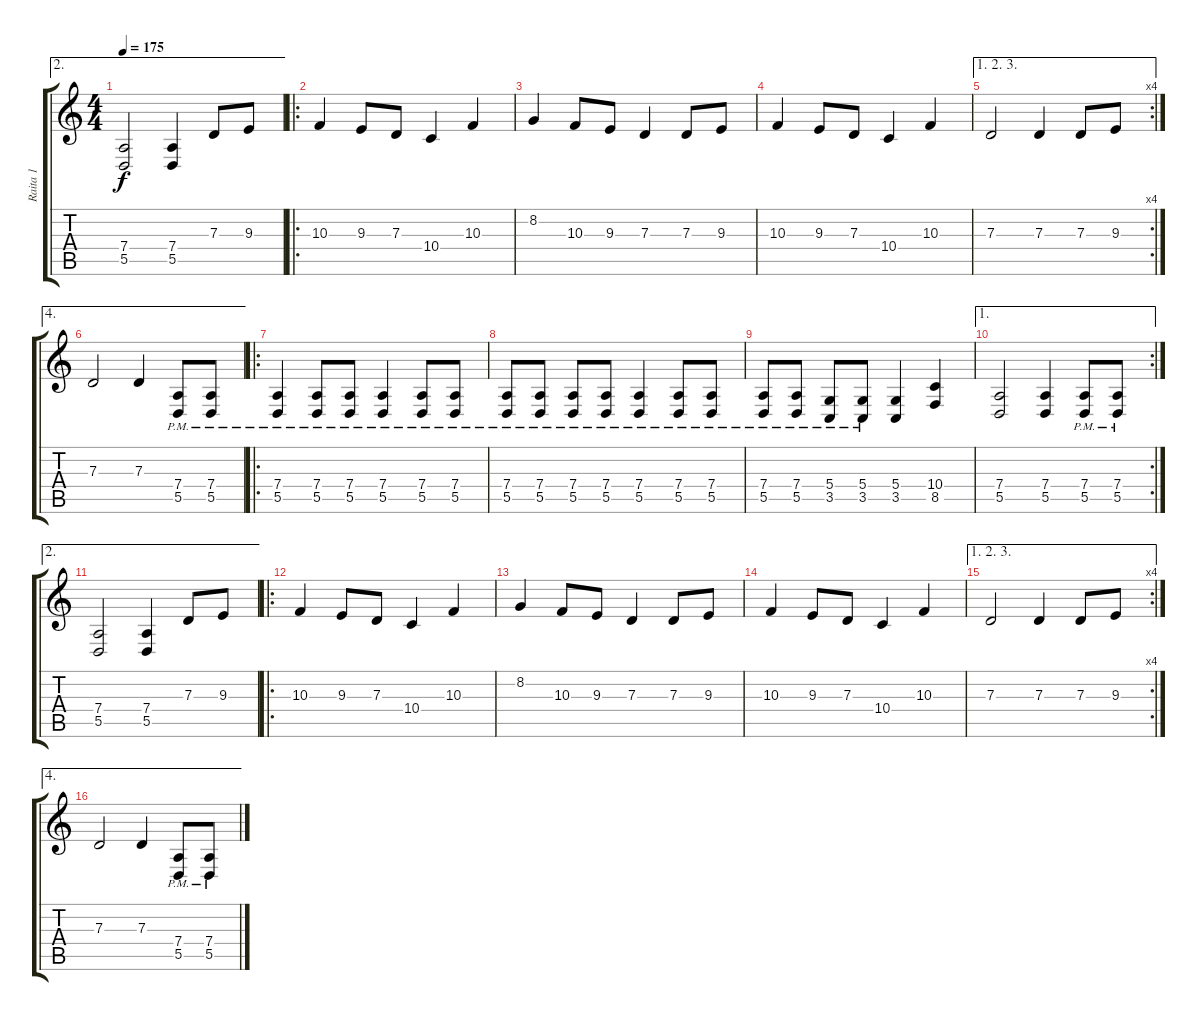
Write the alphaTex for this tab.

\track ("Raita 1" "Raita 1") {instrument violin}
\staff {score tabs}
\tuning (E4 B3 G3 D3 A2 E2) {hide}
\ae 2
\ts (4 4)
\tempo 175
\clef g2
\ks c
(7.4 5.5).2{dy f} (7.4 5.5).4 7.3.8{instrument violin} 9.3.8 |
\ro
10.3.4 9.3.8 7.3.8 10.4.4 10.3.4 |
8.2.4 10.3.8 9.3.8 7.3.4 7.3.8 9.3.8 |
10.3.4 9.3.8 7.3.8 10.4.4 10.3.4 |
\ae (1 2 3)
\rc 4
7.3.2 7.3.4 7.3.8 9.3.8 |
\ae 4
7.3.2 7.3.4 (7.4{pm} 5.5{pm}).8{instrument distortionguitar} (7.4{pm} 5.5{pm}).8 |
\ro
(7.4{pm} 5.5{pm}).4 (7.4{pm} 5.5{pm}).8 (7.4{pm} 5.5{pm}).8 (7.4{pm} 5.5{pm}).4 (7.4{pm} 5.5{pm}).8 (7.4{pm} 5.5{pm}).8 |
(7.4{pm} 5.5{pm}).8 (7.4{pm} 5.5{pm}).8 (7.4{pm} 5.5{pm}).8 (7.4{pm} 5.5{pm}).8 (7.4{pm} 5.5{pm}).4 (7.4{pm} 5.5{pm}).8 (7.4{pm} 5.5{pm}).8 |
(7.4{pm} 5.5{pm}).8 (7.4{pm} 5.5{pm}).8 (5.4{pm} 3.5{pm}).8 (5.4{pm} 3.5{pm}).8 (5.4 3.5).4 (10.4 8.5).4 |
\ae 1
\rc 2
(7.4 5.5).2 (7.4 5.5).4 (7.4{pm} 5.5{pm}).8 (7.4{pm} 5.5{pm}).8 |
\ae 2
(7.4 5.5).2 (7.4 5.5).4 7.3.8{instrument violin} 9.3.8 |
\ro
10.3.4 9.3.8 7.3.8 10.4.4 10.3.4 |
8.2.4 10.3.8 9.3.8 7.3.4 7.3.8 9.3.8 |
10.3.4 9.3.8 7.3.8 10.4.4 10.3.4 |
\ae (1 2 3)
\rc 4
7.3.2 7.3.4 7.3.8 9.3.8 |
\ae 4
7.3.2 7.3.4 (7.4{pm} 5.5{pm}).8{instrument distortionguitar} (7.4{pm} 5.5{pm}).8
